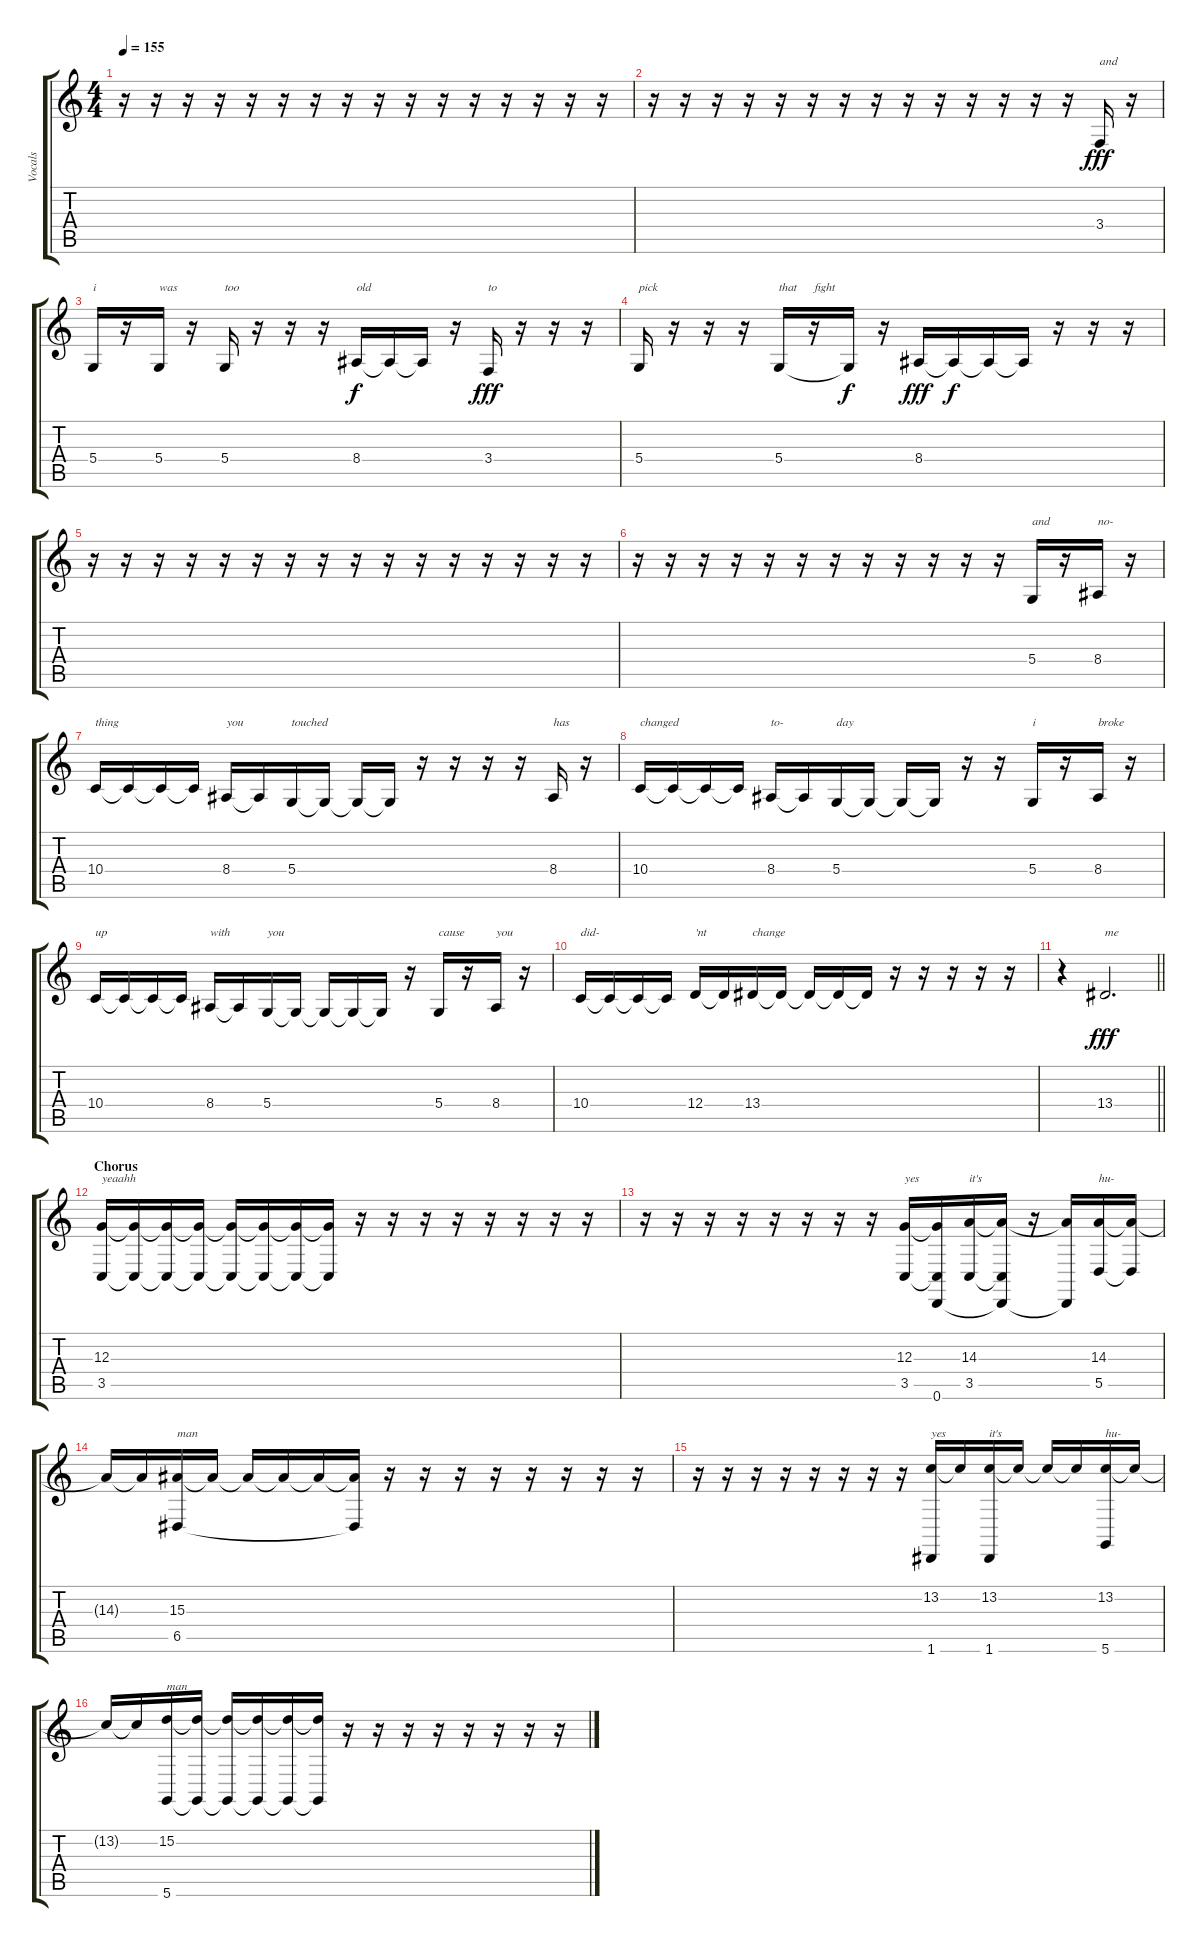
\track ("Vocals" "Vocals") {instrument drawbarorgan}
\staff {score tabs}
\tuning (E4 B3 G3 D3 A2 D2) {hide}
\ts (4 4)
\tempo 155
\clef g2
\ks c
r.16{dy f} r.16 r.16 r.16 r.16 r.16 r.16 r.16 r.16 r.16 r.16 r.16 r.16 r.16 r.16 r.16 |
r.16 r.16 r.16 r.16 r.16 r.16 r.16 r.16 r.16 r.16 r.16 r.16 r.16 r.16 3.4.16{txt "and" dy fff} r.16 |
5.4.16{txt "i"} r.16 5.4.16{txt "was"} r.16 5.4.16{txt "too"} r.16 r.16 r.16 8.4.16{txt "old" dy f} 8.4{t}.16 8.4{t}.16 r.16 3.4.16{txt "to" dy fff} r.16 r.16 r.16 |
5.4.16{txt "pick"} r.16 r.16 r.16 5.4.16{txt "that"} r.16{txt "fight"} 5.4{t}.16{dy f} r.16 8.4.16{dy fff} 8.4{t}.16{dy f} 8.4{t}.16 8.4{t}.16 r.16 r.16 r.16 |
r.16 r.16 r.16 r.16 r.16 r.16 r.16 r.16 r.16 r.16 r.16 r.16 r.16 r.16 r.16 r.16 |
r.16 r.16 r.16 r.16 r.16 r.16 r.16 r.16 r.16 r.16 r.16 r.16 5.4.16{txt "and"} r.16 8.4.16{txt "no-"} r.16 |
10.4.16{txt "thing"} 10.4{t}.16 10.4{t}.16 10.4{t}.16 8.4.16{txt "you"} 8.4{t}.16 5.4.16{txt "touched"} 5.4{t}.16 5.4{t}.16 5.4{t}.16 r.16 r.16 r.16 r.16 8.4.16{txt "has"} r.16 |
10.4.16{txt "changed"} 10.4{t}.16 10.4{t}.16 10.4{t}.16 8.4.16{txt "to-"} 8.4{t}.16 5.4.16{txt "day"} 5.4{t}.16 5.4{t}.16 5.4{t}.16 r.16 r.16 5.4.16{txt "i"} r.16 8.4.16{txt "broke"} r.16 |
10.4.16{txt "up"} 10.4{t}.16 10.4{t}.16 10.4{t}.16 8.4.16{txt "with"} 8.4{t}.16 5.4.16{txt "you"} 5.4{t}.16 5.4{t}.16 5.4{t}.16 5.4{t}.16 r.16 5.4.16{txt "cause"} r.16 8.4.16{txt "you"} r.16 |
10.4.16{txt "did-"} 10.4{t}.16 10.4{t}.16 10.4{t}.16 12.4.16{txt "'nt"} 12.4{t}.16 13.4.16{txt "change"} 13.4{t}.16 13.4{t}.16 13.4{t}.16 13.4{t}.16 r.16 r.16 r.16 r.16 r.16 |
\barLineRight lightlight
r.4 13.4.2{d txt "me" dy fff} |
\section ("" "Chorus")
(12.3 3.5).16{txt "yeaahh" instrument ocarina} (12.3{t} 3.5{t}).16 (12.3{t} 3.5{t}).16 (12.3{t} 3.5{t}).16 (12.3{t} 3.5{t}).16 (12.3{t} 3.5{t}).16 (12.3{t} 3.5{t}).16 (12.3{t} 3.5{t}).16 r.16 r.16 r.16 r.16 r.16 r.16 r.16 r.16 |
r.16 r.16 r.16 r.16 r.16 r.16 r.16 r.16 (12.3 3.5).16{txt "yes"} (12.3{t} 3.5{t} 0.6).16 (14.3 3.5).16{txt "it's"} (14.3{t} 3.5{t} 0.6{t}).16 r.16 (14.3{t} 0.6{t}).16 (14.3 5.5).16{txt "hu-"} (14.3{t} 5.5{t}).16 |
14.3{t}.16 14.3{t}.16 (15.3 6.5).16{txt "man"} 15.3{t}.16 15.3{t}.16 15.3{t}.16 15.3{t}.16 (15.3{t} 6.5{t}).16 r.16 r.16 r.16 r.16 r.16 r.16 r.16 r.16 |
r.16 r.16 r.16 r.16 r.16 r.16 r.16 r.16 (13.2 1.6).16{txt "yes"} 13.2{t}.16 (13.2 1.6).16{txt "it's"} 13.2{t}.16 13.2{t}.16 13.2{t}.16 (13.2 5.6).16{txt "hu-"} 13.2{t}.16 |
13.2{t}.16 13.2{t}.16 (15.2 5.6).16{txt "man"} (15.2{t} 5.6{t}).16 (15.2{t} 5.6{t}).16 (15.2{t} 5.6{t}).16 (15.2{t} 5.6{t}).16 (15.2{t} 5.6{t}).16 r.16 r.16 r.16 r.16 r.16 r.16 r.16 r.16
